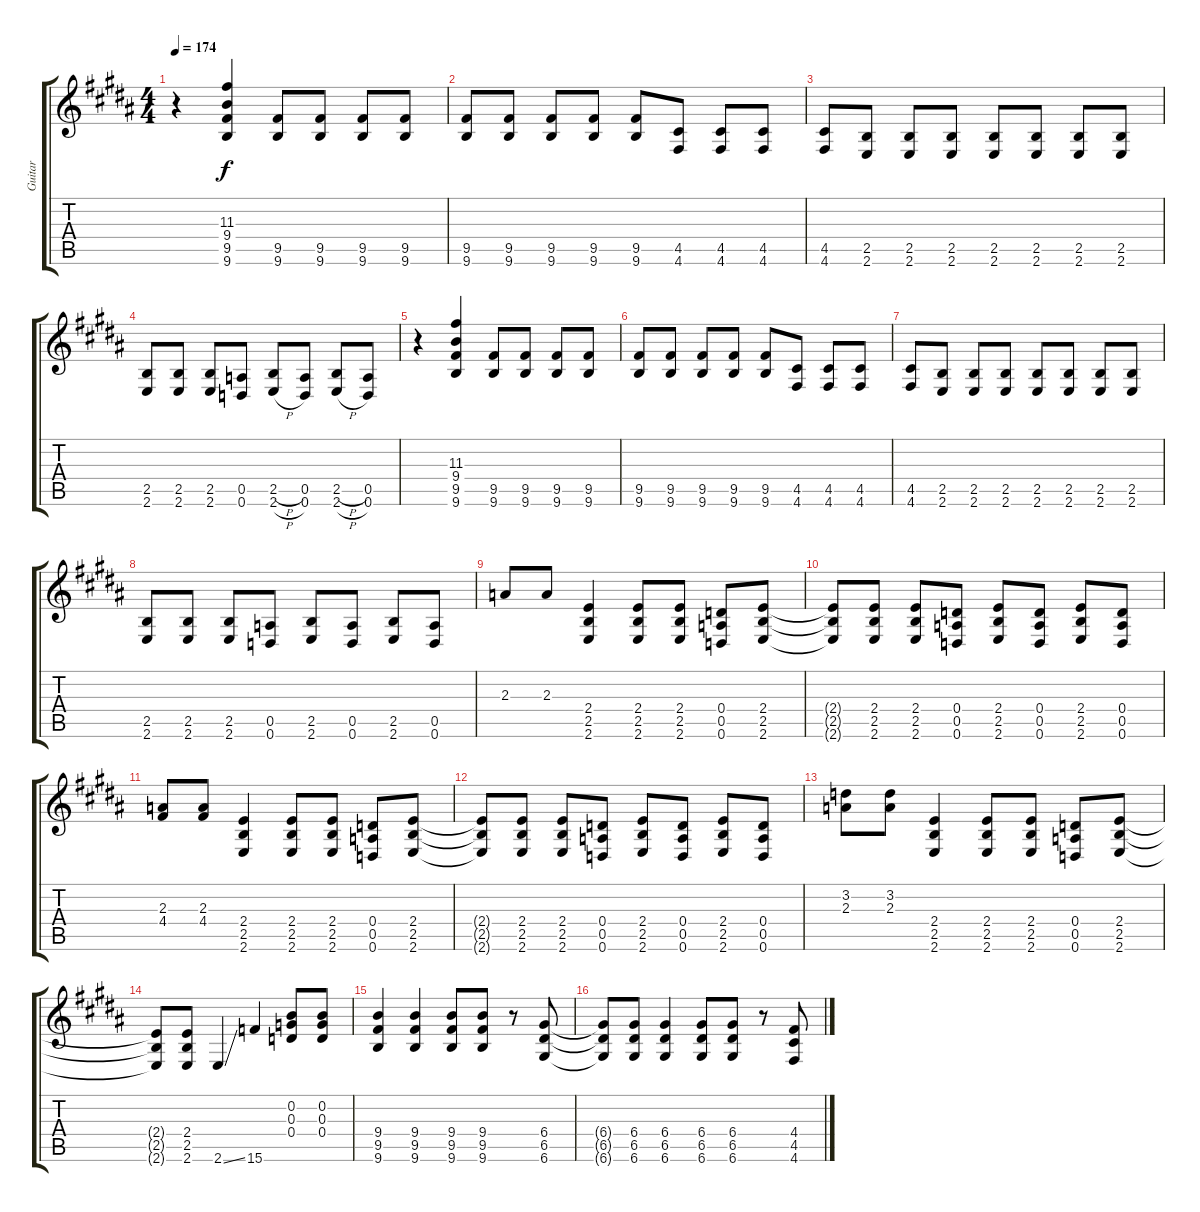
\track ("Guitar" "Guitar") {instrument distortionguitar}
\staff {score tabs}
\tuning (E4 B3 G3 D3 A2 D2) {hide}
\ts (4 4)
\tempo 174
\clef g2
\ks b
r.4{dy f} (11.3 9.4 9.5 9.6).4 (9.5 9.6).8 (9.5 9.6).8 (9.5 9.6).8 (9.5 9.6).8 |
(9.5 9.6).8 (9.5 9.6).8 (9.5 9.6).8 (9.5 9.6).8 (9.5 9.6).8 (4.5 4.6).8 (4.5 4.6).8 (4.5 4.6).8 |
(4.5 4.6).8 (2.5 2.6).8 (2.5 2.6).8 (2.5 2.6).8 (2.5 2.6).8 (2.5 2.6).8 (2.5 2.6).8 (2.5 2.6).8 |
(2.5 2.6).8 (2.5 2.6).8 (2.5 2.6).8 (0.5 0.6).8 (2.5{h} 2.6{h}).8 (0.5 0.6).8 (2.5{h} 2.6{h}).8 (0.5 0.6).8 |
r.4 (11.3 9.4 9.5 9.6).4 (9.5 9.6).8 (9.5 9.6).8 (9.5 9.6).8 (9.5 9.6).8 |
(9.5 9.6).8 (9.5 9.6).8 (9.5 9.6).8 (9.5 9.6).8 (9.5 9.6).8 (4.5 4.6).8 (4.5 4.6).8 (4.5 4.6).8 |
(4.5 4.6).8 (2.5 2.6).8 (2.5 2.6).8 (2.5 2.6).8 (2.5 2.6).8 (2.5 2.6).8 (2.5 2.6).8 (2.5 2.6).8 |
(2.5 2.6).8 (2.5 2.6).8 (2.5 2.6).8 (0.5 0.6).8 (2.5 2.6).8 (0.5 0.6).8 (2.5 2.6).8 (0.5 0.6).8 |
2.3.8 2.3.8 (2.4 2.5 2.6).4 (2.4 2.5 2.6).8 (2.4 2.5 2.6).8 (0.4 0.5 0.6).8 (2.4 2.5 2.6).8 |
(2.4{t} 2.5{t} 2.6{t}).8 (2.4 2.5 2.6).8 (2.4 2.5 2.6).8 (0.4 0.5 0.6).8 (2.4 2.5 2.6).8 (0.4 0.5 0.6).8 (2.4 2.5 2.6).8 (0.4 0.5 0.6).8 |
(2.3 4.4).8 (2.3 4.4).8 (2.4 2.5 2.6).4 (2.4 2.5 2.6).8 (2.4 2.5 2.6).8 (0.4 0.5 0.6).8 (2.4 2.5 2.6).8 |
(2.4{t} 2.5{t} 2.6{t}).8 (2.4 2.5 2.6).8 (2.4 2.5 2.6).8 (0.4 0.5 0.6).8 (2.4 2.5 2.6).8 (0.4 0.5 0.6).8 (2.4 2.5 2.6).8 (0.4 0.5 0.6).8 |
(3.2 2.3).8 (3.2 2.3).8 (2.4 2.5 2.6).4 (2.4 2.5 2.6).8 (2.4 2.5 2.6).8 (0.4 0.5 0.6).8 (2.4 2.5 2.6).8 |
(2.4{t} 2.5{t} 2.6{t}).8 (2.4 2.5 2.6).8 2.6{ss}.4 15.6.4 (0.2 0.3 0.4).8 (0.2 0.3 0.4).8 |
(9.4 9.5 9.6).4 (9.4 9.5 9.6).4 (9.4 9.5 9.6).8 (9.4 9.5 9.6).8 r.8 (6.4 6.5 6.6).8 |
(6.4{t} 6.5{t} 6.6{t}).8 (6.4 6.5 6.6).8 (6.4 6.5 6.6).4 (6.4 6.5 6.6).8 (6.4 6.5 6.6).8 r.8 (4.4 4.5 4.6).8
